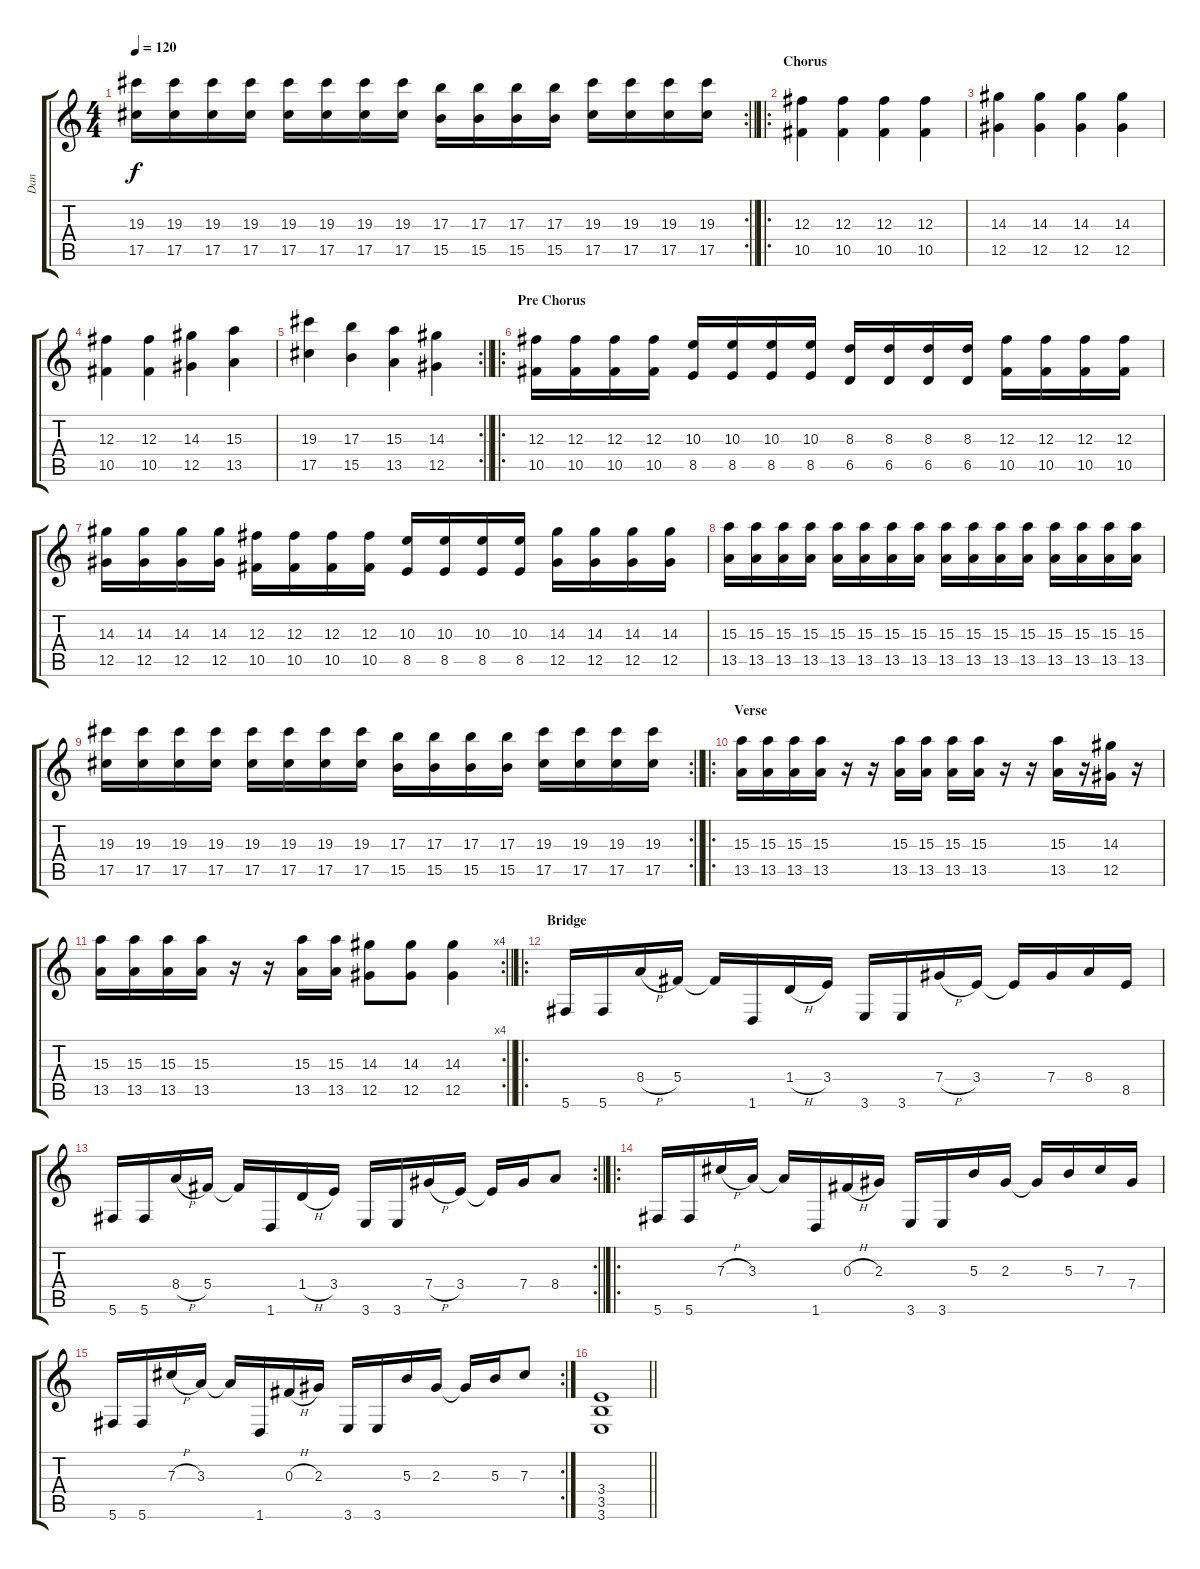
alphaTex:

\track ("Dan" "Dan") {instrument distortionguitar}
\staff {score tabs}
\tuning (Eb4 Bb3 Gb3 Db3 Ab2 Db2) {hide}
\rc 2
\ts (4 4)
\tempo 120
\clef g2
\barLineRight lightlight
\ks c
(19.3 17.5).16{dy f} (19.3 17.5).16 (19.3 17.5).16 (19.3 17.5).16 (19.3 17.5).16 (19.3 17.5).16 (19.3 17.5).16 (19.3 17.5).16 (17.3 15.5).16 (17.3 15.5).16 (17.3 15.5).16 (17.3 15.5).16 (19.3 17.5).16 (19.3 17.5).16 (19.3 17.5).16 (19.3 17.5).16 |
\ro
\section ("" "Chorus")
(12.3 10.5).4 (12.3 10.5).4 (12.3 10.5).4 (12.3 10.5).4 |
(14.3 12.5).4 (14.3 12.5).4 (14.3 12.5).4 (14.3 12.5).4 |
(12.3 10.5).4 (12.3 10.5).4 (14.3 12.5).4 (15.3 13.5).4 |
\rc 2
\barLineRight lightlight
(19.3 17.5).4 (17.3 15.5).4 (15.3 13.5).4 (14.3 12.5).4 |
\ro
\section ("" "Pre Chorus")
(12.3 10.5).16 (12.3 10.5).16 (12.3 10.5).16 (12.3 10.5).16 (10.3 8.5).16 (10.3 8.5).16 (10.3 8.5).16 (10.3 8.5).16 (8.3 6.5).16 (8.3 6.5).16 (8.3 6.5).16 (8.3 6.5).16 (12.3 10.5).16 (12.3 10.5).16 (12.3 10.5).16 (12.3 10.5).16 |
(14.3 12.5).16 (14.3 12.5).16 (14.3 12.5).16 (14.3 12.5).16 (12.3 10.5).16 (12.3 10.5).16 (12.3 10.5).16 (12.3 10.5).16 (10.3 8.5).16 (10.3 8.5).16 (10.3 8.5).16 (10.3 8.5).16 (14.3 12.5).16 (14.3 12.5).16 (14.3 12.5).16 (14.3 12.5).16 |
(15.3 13.5).16 (15.3 13.5).16 (15.3 13.5).16 (15.3 13.5).16 (15.3 13.5).16 (15.3 13.5).16 (15.3 13.5).16 (15.3 13.5).16 (15.3 13.5).16 (15.3 13.5).16 (15.3 13.5).16 (15.3 13.5).16 (15.3 13.5).16 (15.3 13.5).16 (15.3 13.5).16 (15.3 13.5).16 |
\rc 2
\barLineRight lightlight
(19.3 17.5).16 (19.3 17.5).16 (19.3 17.5).16 (19.3 17.5).16 (19.3 17.5).16 (19.3 17.5).16 (19.3 17.5).16 (19.3 17.5).16 (17.3 15.5).16 (17.3 15.5).16 (17.3 15.5).16 (17.3 15.5).16 (19.3 17.5).16 (19.3 17.5).16 (19.3 17.5).16 (19.3 17.5).16 |
\ro
\section ("" "Verse")
(15.3 13.5).16 (15.3 13.5).16 (15.3 13.5).16 (15.3 13.5).16 r.16 r.16 (15.3 13.5).16 (15.3 13.5).16 (15.3 13.5).16 (15.3 13.5).16 r.16 r.16 (15.3 13.5).16 r.16 (14.3 12.5).16 r.16 |
\rc 4
\barLineRight lightlight
(15.3 13.5).16 (15.3 13.5).16 (15.3 13.5).16 (15.3 13.5).16 r.16 r.16 (15.3 13.5).16 (15.3 13.5).16 (14.3 12.5).8 (14.3 12.5).8 (14.3 12.5).4 |
\ro
\section ("" "Bridge")
5.6.16 5.6.16 8.4{h}.16 5.4.16 5.4{t}.16 1.6.16 1.4{h}.16 3.4.16 3.6.16 3.6.16 7.4{h}.16 3.4.16 3.4{t}.16 7.4.16 8.4.16 8.5.16 |
\rc 2
\barLineRight lightlight
5.6.16 5.6.16 8.4{h}.16 5.4.16 5.4{t}.16 1.6.16 1.4{h}.16 3.4.16 3.6.16 3.6.16 7.4{h}.16 3.4.16 3.4{t}.16 7.4.16 8.4.8 |
\ro
\section ("" "")
5.6.16 5.6.16 7.3{h}.16 3.3.16 3.3{t}.16 1.6.16 0.3{h}.16 2.3.16 3.6.16 3.6.16 5.3.16 2.3.16 2.3{t}.16 5.3.16 7.3.16 7.4.16 |
\rc 2
5.6.16 5.6.16 7.3{h}.16 3.3.16 3.3{t}.16 1.6.16 0.3{h}.16 2.3.16 3.6.16 3.6.16 5.3.16 2.3.16 2.3{t}.16 5.3.16 7.3.8 |
\barLineRight lightlight
(3.4 3.5 3.6).1
